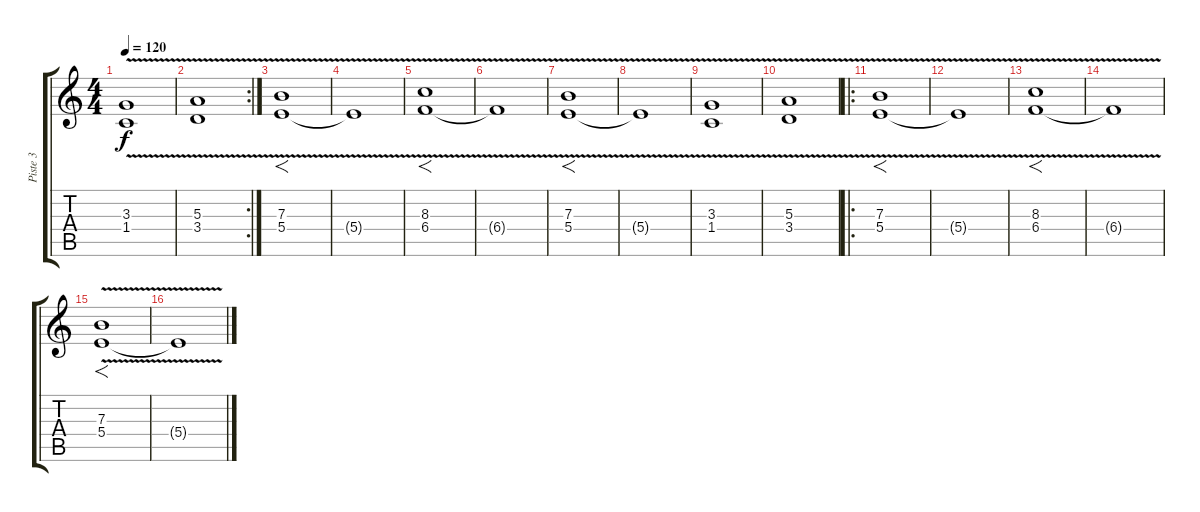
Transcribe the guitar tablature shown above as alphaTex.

\track ("Piste 3" "Piste 3") {instrument distortionguitar}
\staff {score tabs}
\tuning (Db4 Ab3 E3 B2 Gb2 Db2) {hide}
\ts (4 4)
\tempo 120
\clef g2
\ks c
(3.3 1.4{v}).1{dy f} |
\rc 2
(5.3 3.4{v}).1 |
(7.3 5.4{v}).1{f volume 13} |
5.4{t}.1 |
(8.3 6.4{v}).1{f} |
6.4{t}.1 |
(7.3 5.4{v}).1{f} |
5.4{t}.1 |
(3.3 1.4{v}).1 |
(5.3 3.4{v}).1 |
\ro
(7.3 5.4{v}).1{f volume 13} |
5.4{t}.1 |
(8.3 6.4{v}).1{f} |
6.4{t}.1 |
(7.3 5.4{v}).1{f} |
5.4{t}.1
